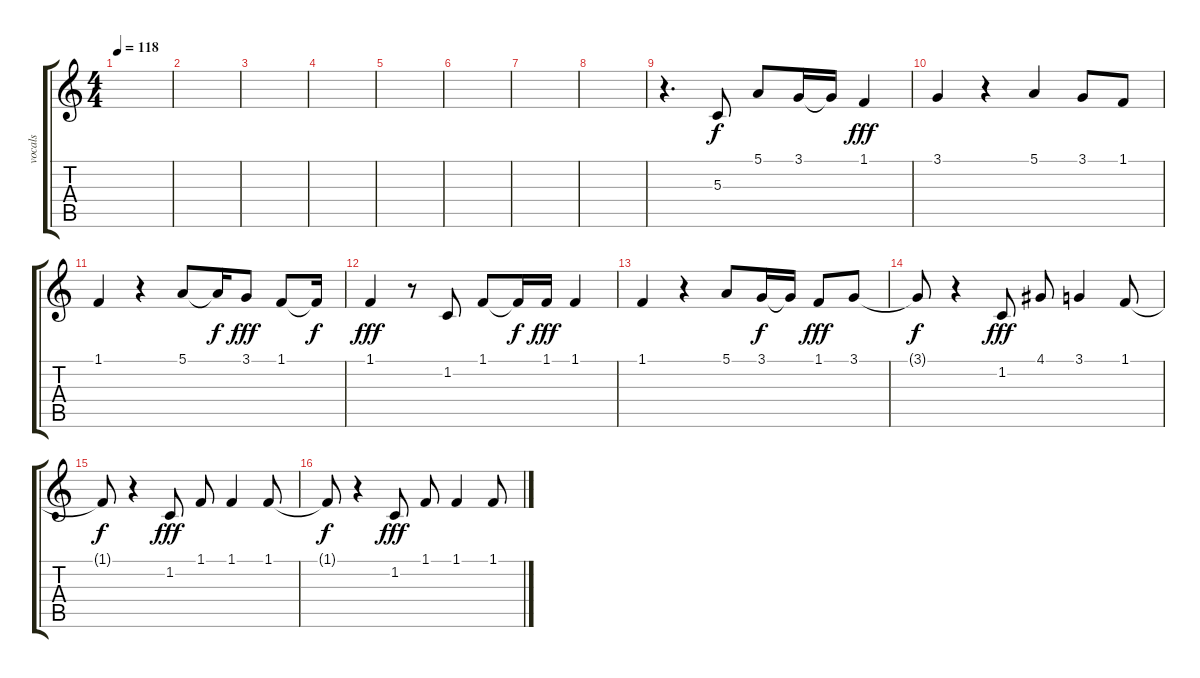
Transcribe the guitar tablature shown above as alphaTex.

\track ("vocals" "vocals") {instrument flute}
\staff {score tabs}
\tuning (E4 B3 G3 D3 A2 E2) {hide}
\ts (4 4)
\tempo 118
\clef g2
\ks c
|
|
|
|
|
|
|
|
r.4{d} 5.3.8 5.1.8 3.1.16{dy f} 3.1{t}.16 1.1.4{dy fff} |
3.1.4 r.4 5.1.4 3.1.8 1.1.8 |
1.1.4 r.4 5.1.8 5.1{t}.16{dy f} 3.1.8{dy fff} 1.1.8 1.1{t}.16{dy f} |
1.1.4{dy fff} r.8 1.2.8 1.1.8 1.1{t}.16{dy f} 1.1.16{dy fff} 1.1.4 |
1.1.4 r.4 5.1.8 3.1.16{dy f} 3.1{t}.16 1.1.8{dy fff} 3.1.8 |
3.1{t}.8{dy f} r.4 1.2.8{dy fff} 4.1.8 3.1.4 1.1.8 |
1.1{t}.8{dy f} r.4 1.2.8{dy fff} 1.1.8 1.1.4 1.1.8 |
1.1{t}.8{dy f} r.4 1.2.8{dy fff} 1.1.8 1.1.4 1.1.8
